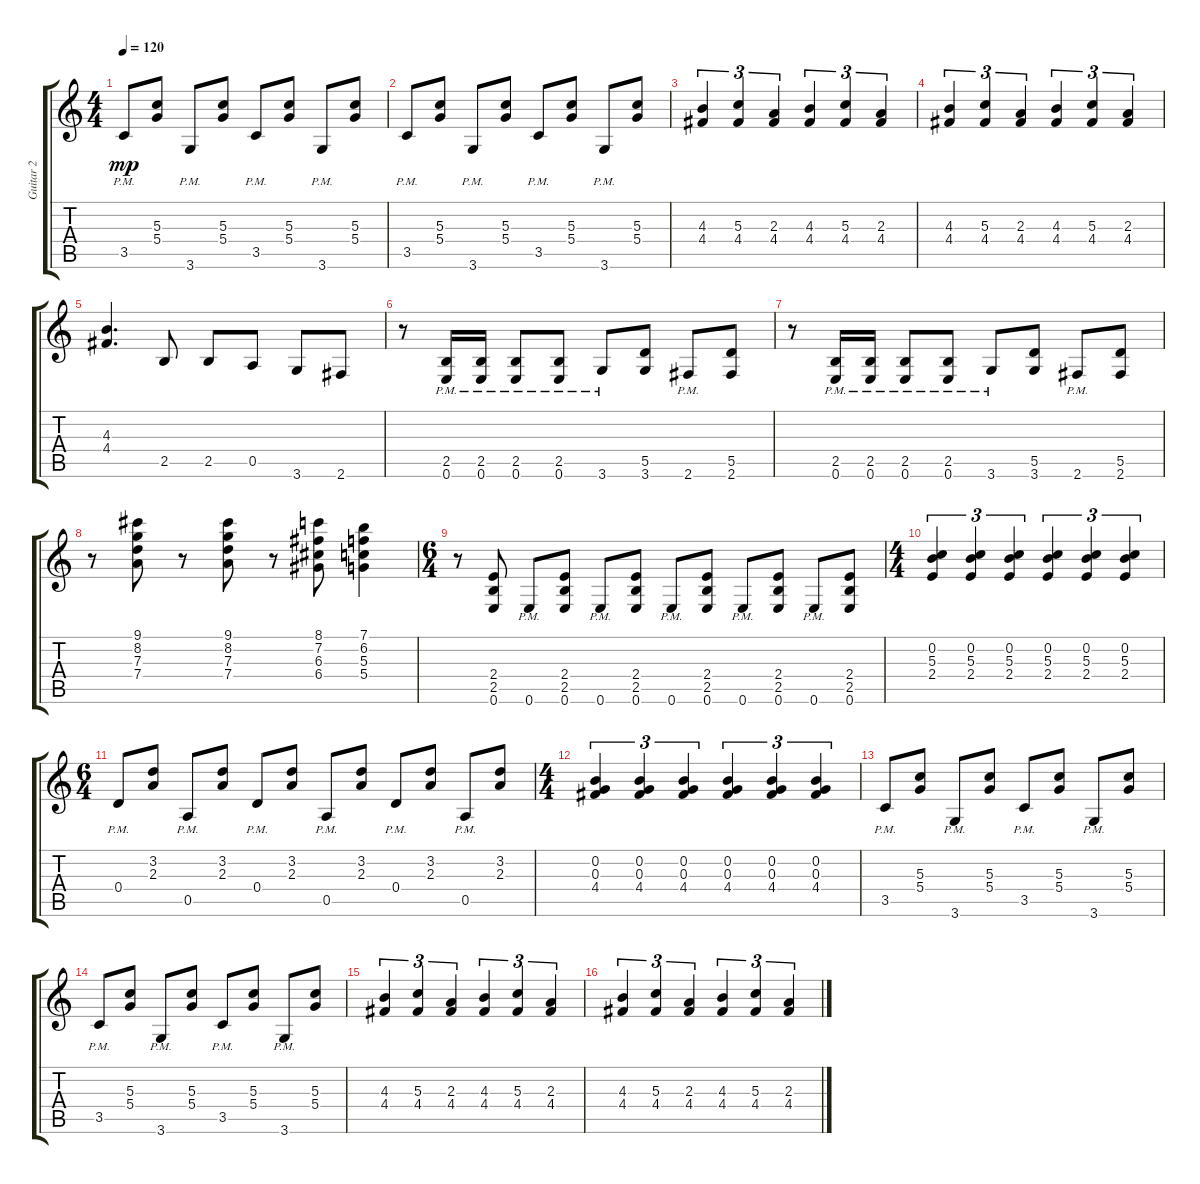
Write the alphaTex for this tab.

\track ("Guitar 2" "Guitar 2") {instrument distortionguitar}
\staff {score tabs}
\tuning (E4 B3 G3 D3 A2 E2) {hide}
\ts (4 4)
\tempo 120
\clef g2
\ks c
3.5{pm}.8{dy mp} (5.3 5.4).8 3.6{pm}.8 (5.3 5.4).8 3.5{pm}.8 (5.3 5.4).8 3.6{pm}.8 (5.3 5.4).8 |
3.5{pm}.8 (5.3 5.4).8 3.6{pm}.8 (5.3 5.4).8 3.5{pm}.8 (5.3 5.4).8 3.6{pm}.8 (5.3 5.4).8 |
(4.3 4.4).4{tu (3 2)} (5.3 4.4).4{tu (3 2)} (2.3 4.4).4{tu (3 2)} (4.3 4.4).4{tu (3 2)} (5.3 4.4).4{tu (3 2)} (2.3 4.4).4{tu (3 2)} |
(4.3 4.4).4{tu (3 2)} (5.3 4.4).4{tu (3 2)} (2.3 4.4).4{tu (3 2)} (4.3 4.4).4{tu (3 2)} (5.3 4.4).4{tu (3 2)} (2.3 4.4).4{tu (3 2)} |
(4.3 4.4).4{d} 2.5.8 2.5.8 0.5.8 3.6.8 2.6.8 |
r.8 (2.5{pm} 0.6{pm}).16 (2.5{pm} 0.6{pm}).16 (2.5{pm} 0.6{pm}).8 (2.5{pm} 0.6{pm}).8 3.6{pm}.8 (5.5 3.6).8 2.6{pm}.8 (5.5 2.6).8 |
r.8 (2.5{pm} 0.6{pm}).16 (2.5{pm} 0.6{pm}).16 (2.5{pm} 0.6{pm}).8 (2.5{pm} 0.6{pm}).8 3.6{pm}.8 (5.5 3.6).8 2.6{pm}.8 (5.5 2.6).8 |
r.8 (9.1 8.2 7.3 7.4).8 r.8 (9.1 8.2 7.3 7.4).8 r.8 (8.1 7.2 6.3 6.4).8 (7.1 6.2 5.3 5.4).4 |
\ts (6 4)
r.8 (2.4 2.5 0.6).8 0.6{pm}.8 (2.4 2.5 0.6).8 0.6{pm}.8 (2.4 2.5 0.6).8 0.6{pm}.8 (2.4 2.5 0.6).8 0.6{pm}.8 (2.4 2.5 0.6).8 0.6{pm}.8 (2.4 2.5 0.6).8 |
\ts (4 4)
(0.2 5.3 2.4).4{tu (3 2)} (0.2 5.3 2.4).4{tu (3 2)} (0.2 5.3 2.4).4{tu (3 2)} (0.2 5.3 2.4).4{tu (3 2)} (0.2 5.3 2.4).4{tu (3 2)} (0.2 5.3 2.4).4{tu (3 2)} |
\ts (6 4)
0.4{pm}.8 (3.2 2.3).8 0.5{pm}.8 (3.2 2.3).8 0.4{pm}.8 (3.2 2.3).8 0.5{pm}.8 (3.2 2.3).8 0.4{pm}.8 (3.2 2.3).8 0.5{pm}.8 (3.2 2.3).8 |
\ts (4 4)
(0.2 0.3 4.4).4{tu (3 2)} (0.2 0.3 4.4).4{tu (3 2)} (0.2 0.3 4.4).4{tu (3 2)} (0.2 0.3 4.4).4{tu (3 2)} (0.2 0.3 4.4).4{tu (3 2)} (0.2 0.3 4.4).4{tu (3 2)} |
3.5{pm}.8 (5.3 5.4).8 3.6{pm}.8 (5.3 5.4).8 3.5{pm}.8 (5.3 5.4).8 3.6{pm}.8 (5.3 5.4).8 |
3.5{pm}.8 (5.3 5.4).8 3.6{pm}.8 (5.3 5.4).8 3.5{pm}.8 (5.3 5.4).8 3.6{pm}.8 (5.3 5.4).8 |
(4.3 4.4).4{tu (3 2)} (5.3 4.4).4{tu (3 2)} (2.3 4.4).4{tu (3 2)} (4.3 4.4).4{tu (3 2)} (5.3 4.4).4{tu (3 2)} (2.3 4.4).4{tu (3 2)} |
(4.3 4.4).4{tu (3 2)} (5.3 4.4).4{tu (3 2)} (2.3 4.4).4{tu (3 2)} (4.3 4.4).4{tu (3 2)} (5.3 4.4).4{tu (3 2)} (2.3 4.4).4{tu (3 2)}
